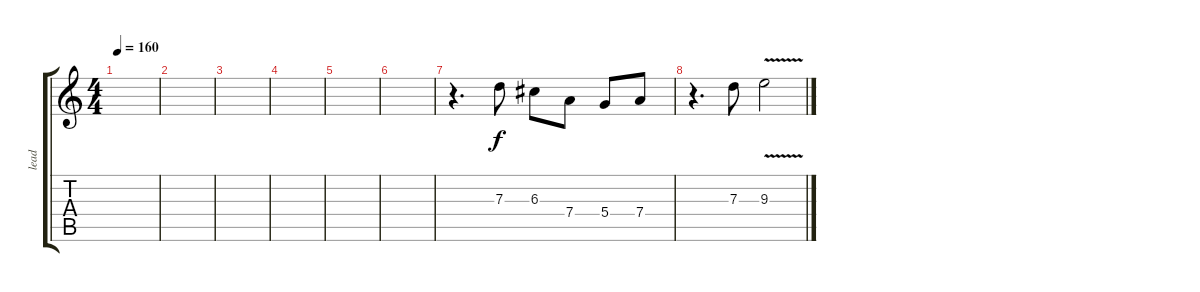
\track ("lead" "lead") {instrument distortionguitar}
\staff {score tabs}
\tuning (E4 B3 G3 D3 A2 E2) {hide}
\ts (4 4)
\tempo 160
\clef g2
\ks c
|
|
|
|
|
|
r.4{d} 7.3.8 6.3.8 7.4.8 5.4.8 7.4.8 |
r.4{d} 7.3.8 9.3{v}.2
